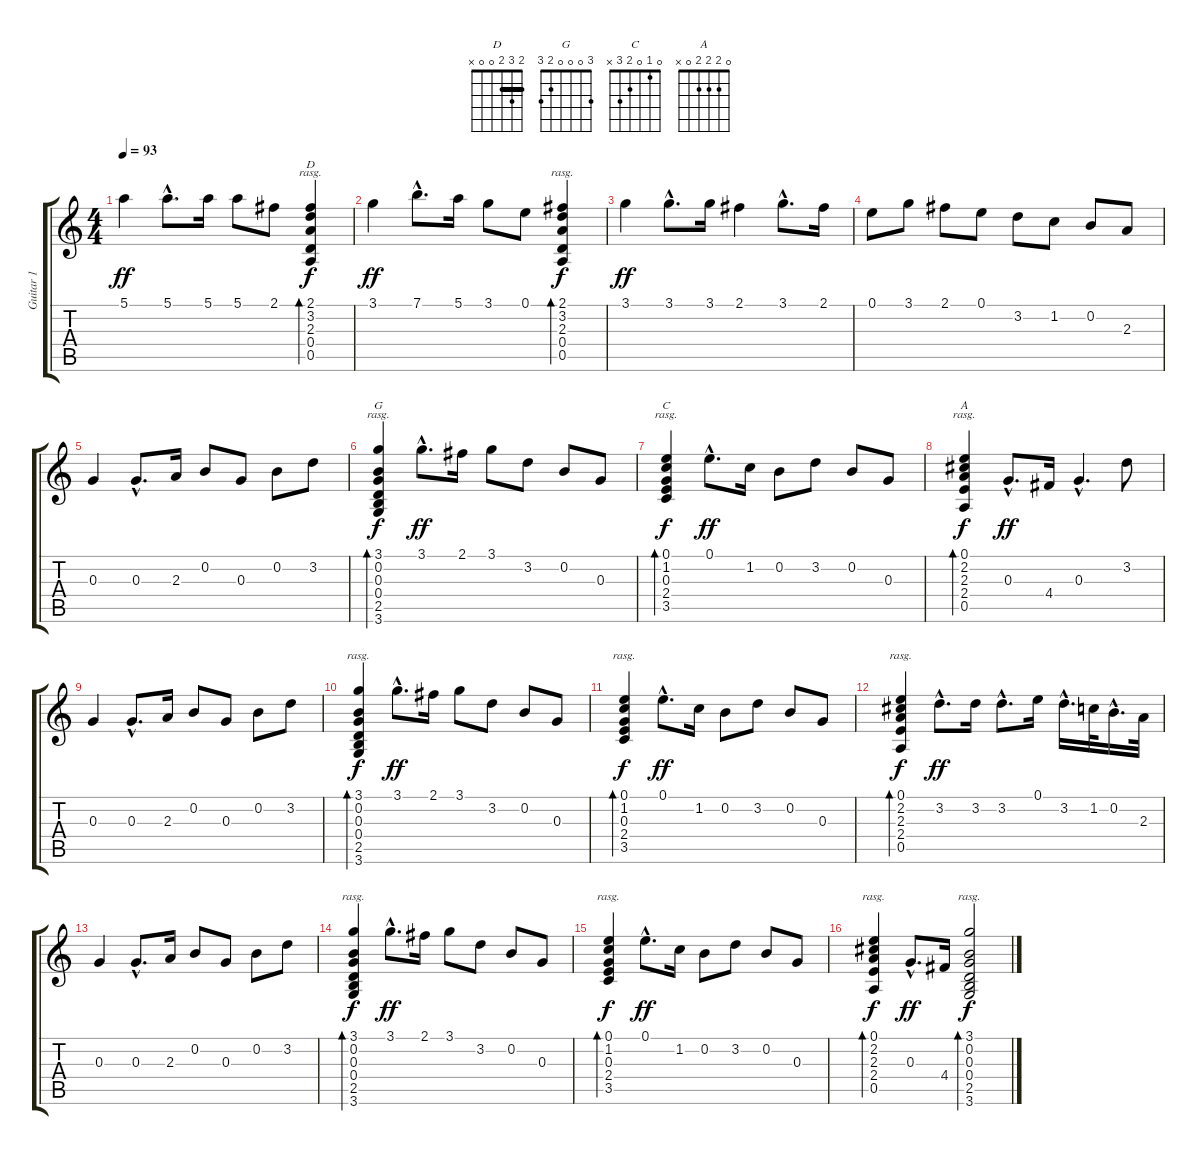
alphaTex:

\track ("Guitar 1" "Guitar 1") {instrument acousticguitarsteel}
\staff {score tabs}
\tuning (E4 B3 G3 D3 A2 E2) {hide}
\chord ("D" 2 3 2 0 0 x) {barre 2}
\chord ("G" 3 0 0 0 2 3)
\chord ("C" 0 1 0 2 3 x)
\chord ("A" 0 2 2 2 0 x)
\ts (4 4)
\tempo 93
\clef g2
\ks c
5.1.4{dy ff} 5.1{hac}.8{d} 5.1.16 5.1.8 2.1.8 (2.1 3.2 2.3 0.4 0.5).4{bd 120 ch "D" rasg ii dy f} |
3.1.4{dy ff} 7.1{hac}.8{d} 5.1.16 3.1.8 0.1.8 (2.1 3.2 2.3 0.4 0.5).4{bd 120 rasg ii dy f} |
3.1.4{dy ff} 3.1{hac}.8{d} 3.1.16 2.1.4 3.1{hac}.8{d} 2.1.16 |
0.1.8 3.1.8 2.1.8 0.1.8 3.2.8 1.2.8 0.2.8 2.3.8 |
0.3.4 0.3{hac}.8{d} 2.3.16 0.2.8 0.3.8 0.2.8 3.2.8 |
(3.1 0.2 0.3 0.4 2.5 3.6).4{bd 120 ch "G" rasg ii dy f} 3.1{hac}.8{d dy ff} 2.1.16 3.1.8 3.2.8 0.2.8 0.3.8 |
(0.1 1.2 0.3 2.4 3.5).4{bd 120 ch "C" rasg ii dy f} 0.1{hac}.8{d dy ff} 1.2.16 0.2.8 3.2.8 0.2.8 0.3.8 |
(0.1 2.2 2.3 2.4 0.5).4{bd 120 ch "A" rasg ii dy f} 0.3{hac}.8{d dy ff} 4.4.16 0.3{hac}.4{d} 3.2.8 |
0.3.4 0.3{hac}.8{d} 2.3.16 0.2.8 0.3.8 0.2.8 3.2.8 |
(3.1 0.2 0.3 0.4 2.5 3.6).4{bd 120 rasg ii dy f} 3.1{hac}.8{d dy ff} 2.1.16 3.1.8 3.2.8 0.2.8 0.3.8 |
(0.1 1.2 0.3 2.4 3.5).4{bd 120 rasg ii dy f} 0.1{hac}.8{d dy ff} 1.2.16 0.2.8 3.2.8 0.2.8 0.3.8 |
(0.1 2.2 2.3 2.4 0.5).4{bd 120 rasg ii dy f} 3.2{hac}.8{d dy ff} 3.2.16 3.2{hac}.8{d} 0.1.16 3.2{hac}.16{d} 1.2.32 0.2{hac}.16{d} 2.3.32 |
0.3.4 0.3{hac}.8{d} 2.3.16 0.2.8 0.3.8 0.2.8 3.2.8 |
(3.1 0.2 0.3 0.4 2.5 3.6).4{bd 120 rasg ii dy f} 3.1{hac}.8{d dy ff} 2.1.16 3.1.8 3.2.8 0.2.8 0.3.8 |
(0.1 1.2 0.3 2.4 3.5).4{bd 120 rasg ii dy f} 0.1{hac}.8{d dy ff} 1.2.16 0.2.8 3.2.8 0.2.8 0.3.8 |
(0.1 2.2 2.3 2.4 0.5).4{bd 120 rasg ii dy f} 0.3{hac}.8{d dy ff} 4.4.16 (3.1 0.2 0.3 0.4 2.5 3.6).2{bd 120 rasg ii dy f}
